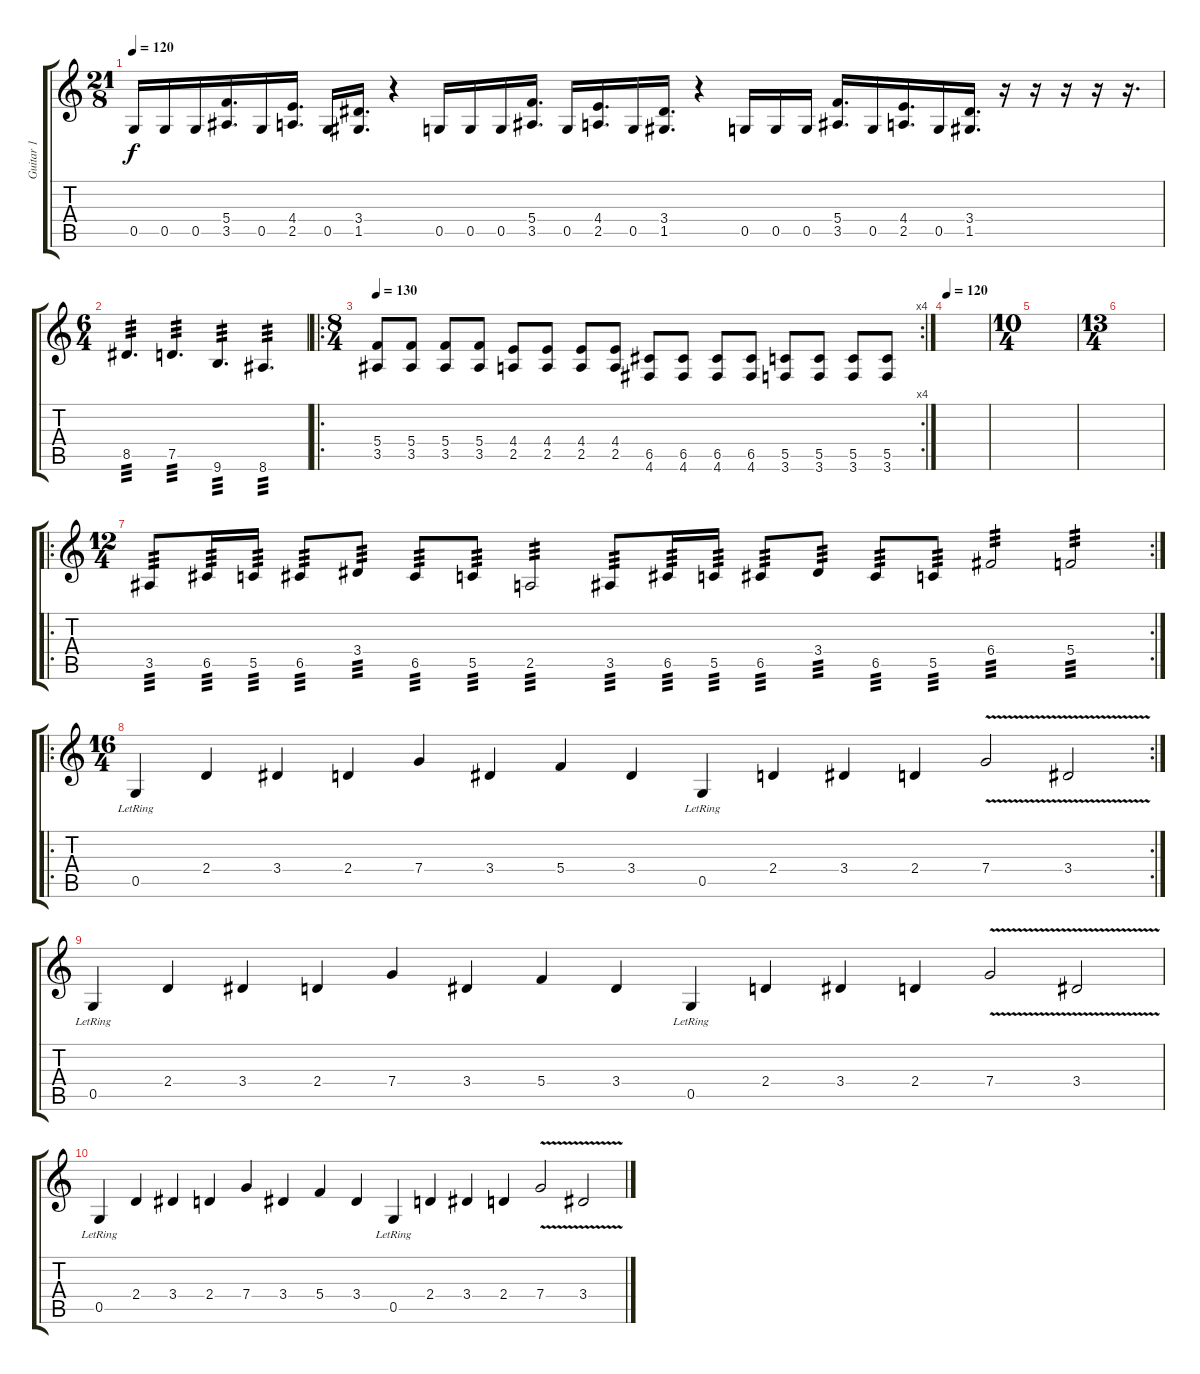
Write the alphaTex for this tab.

\track ("Guitar 1" "Guitar 1") {instrument distortionguitar}
\staff {score tabs}
\tuning (D4 A3 F3 C3 G2 D2) {hide}
\ts (21 8)
\tempo 120
\clef g2
\ks c
0.5.16{dy f} 0.5.16 0.5.16 (5.4 3.5).16{d} 0.5.16 (4.4 2.5).16{d} 0.5.16 (3.4 1.5).16{d} r.4 0.5.16 0.5.16 0.5.16 (5.4 3.5).16{d} 0.5.16 (4.4 2.5).16{d} 0.5.16 (3.4 1.5).16{d} r.4 0.5.16 0.5.16 0.5.16 (5.4 3.5).16{d} 0.5.16 (4.4 2.5).16{d} 0.5.16 (3.4 1.5).16{d} r.16 r.16 r.16 r.16 r.16{d} |
\ts (6 4)
8.5.4{d tp 3} 7.5.4{d tp 3} 9.6.4{d tp 3} 8.6.4{d tp 3} |
\ro
\rc 4
\ts (8 4)
\tempo 130
(5.4 3.5).8 (5.4 3.5).8 (5.4 3.5).8 (5.4 3.5).8 (4.4 2.5).8 (4.4 2.5).8 (4.4 2.5).8 (4.4 2.5).8 (6.5 4.6).8 (6.5 4.6).8 (6.5 4.6).8 (6.5 4.6).8 (5.5 3.6).8 (5.5 3.6).8 (5.5 3.6).8 (5.5 3.6).8 |
\tempo 120
|
\ts (10 4)
|
\ts (13 4)
|
\ro
\rc 2
\ts (12 4)
3.5.8{tp 3} 6.5.16{tp 3} 5.5.16{tp 3} 6.5.8{tp 3} 3.4.8{tp 3} 6.5.8{tp 3} 5.5.8{tp 3} 2.5.2{tp 3} 3.5.8{tp 3} 6.5.16{tp 3} 5.5.16{tp 3} 6.5.8{tp 3} 3.4.8{tp 3} 6.5.8{tp 3} 5.5.8{tp 3} 6.4.2{tp 3} 5.4.2{tp 3} |
\ro
\rc 2
\ts (16 4)
0.5{lr}.4 2.4.4 3.4.4 2.4.4 7.4.4 3.4.4 5.4.4 3.4.4 0.5{lr}.4 2.4.4 3.4.4 2.4.4 7.4{v}.2 3.4{v}.2 |
0.5{lr}.4{volume 10} 2.4.4 3.4.4 2.4.4 7.4.4 3.4.4 5.4.4 3.4.4 0.5{lr}.4 2.4.4 3.4.4 2.4.4 7.4{v}.2 3.4{v}.2 |
0.5{lr}.4{volume 0} 2.4.4 3.4.4 2.4.4 7.4.4 3.4.4 5.4.4 3.4.4 0.5{lr}.4 2.4.4 3.4.4 2.4.4 7.4{v}.2 3.4{v}.2
